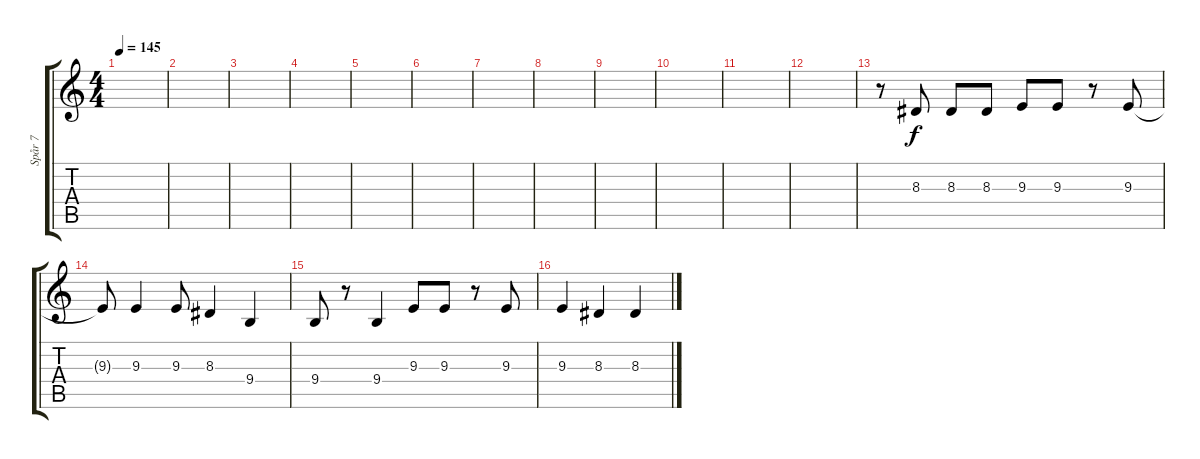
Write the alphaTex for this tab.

\track ("Spår 7" "Spår 7") {instrument lead6voice}
\staff {score tabs}
\tuning (E4 B3 G3 D3 A2 E2) {hide}
\ts (4 4)
\tempo 145
\clef g2
\ks c
|
|
|
|
|
|
|
|
|
|
|
|
r.8 8.3.8 8.3.8 8.3.8 9.3.8 9.3.8 r.8 9.3.8 |
9.3{t}.8 9.3.4 9.3.8 8.3.4 9.4.4 |
9.4.8 r.8 9.4.4 9.3.8 9.3.8 r.8 9.3.8 |
9.3.4 8.3.4 8.3.4
